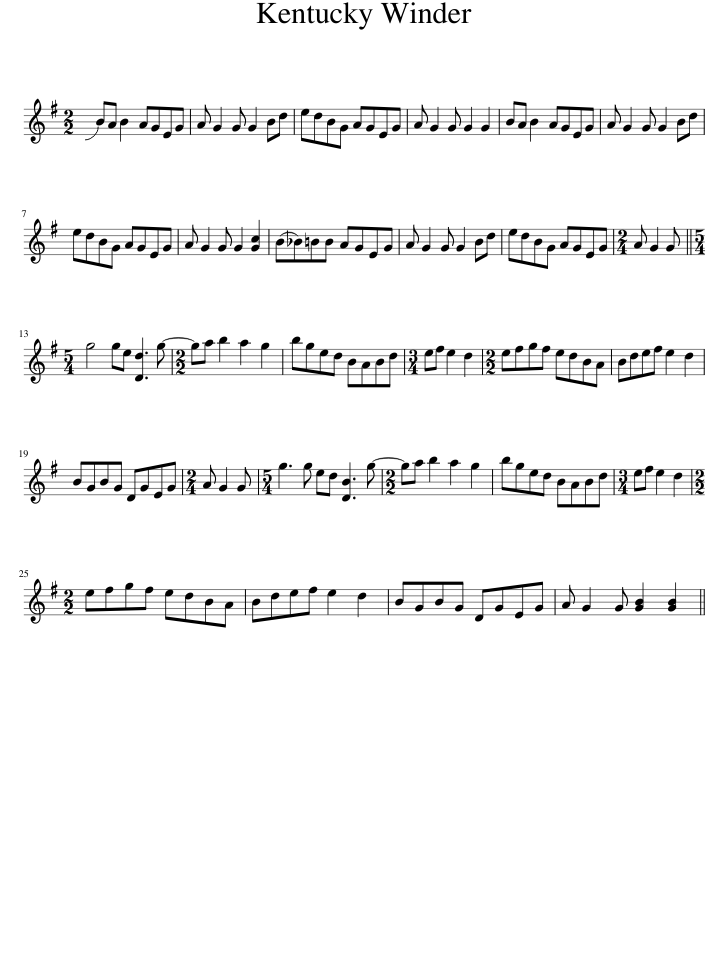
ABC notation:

X:1
L:1/8
M:2/2
I:linebreak $
K:G
V:1 treble
V:1
 !slide!BA B2 AGEG | A G2 G G2 Bd | edBG AGEG | A G2 G G2 G2 | BA B2 AGEG | %5
 A G2 G G2 Bd |$ edBG AGEG | A G2 G G2 [Gc]2 | (B_B)=BB AGEG | A G2 G G2 Bd | %10
 edBG AGEG |[M:2/4] A G2 G ||$[M:5/4] g4 ge [Dd]3 g- |[M:2/2] ga b2 a2 g2 | bged BABd | %15
[M:3/4] ef e2 d2 |[M:2/2] efgf edBA | Bdef e2 d2 |$ BGBG DGEG |[M:2/4] A G2 G | %20
[M:5/4] g3 g ed [DB]3 g- |[M:2/2] ga b2 a2 g2 | bged BABd |[M:3/4] ef e2 d2 |$[M:2/2] efgf edBA | %25
 Bdef e2 d2 | BGBG DGEG | A G2 G [GB]2 [GB]2 || %28
